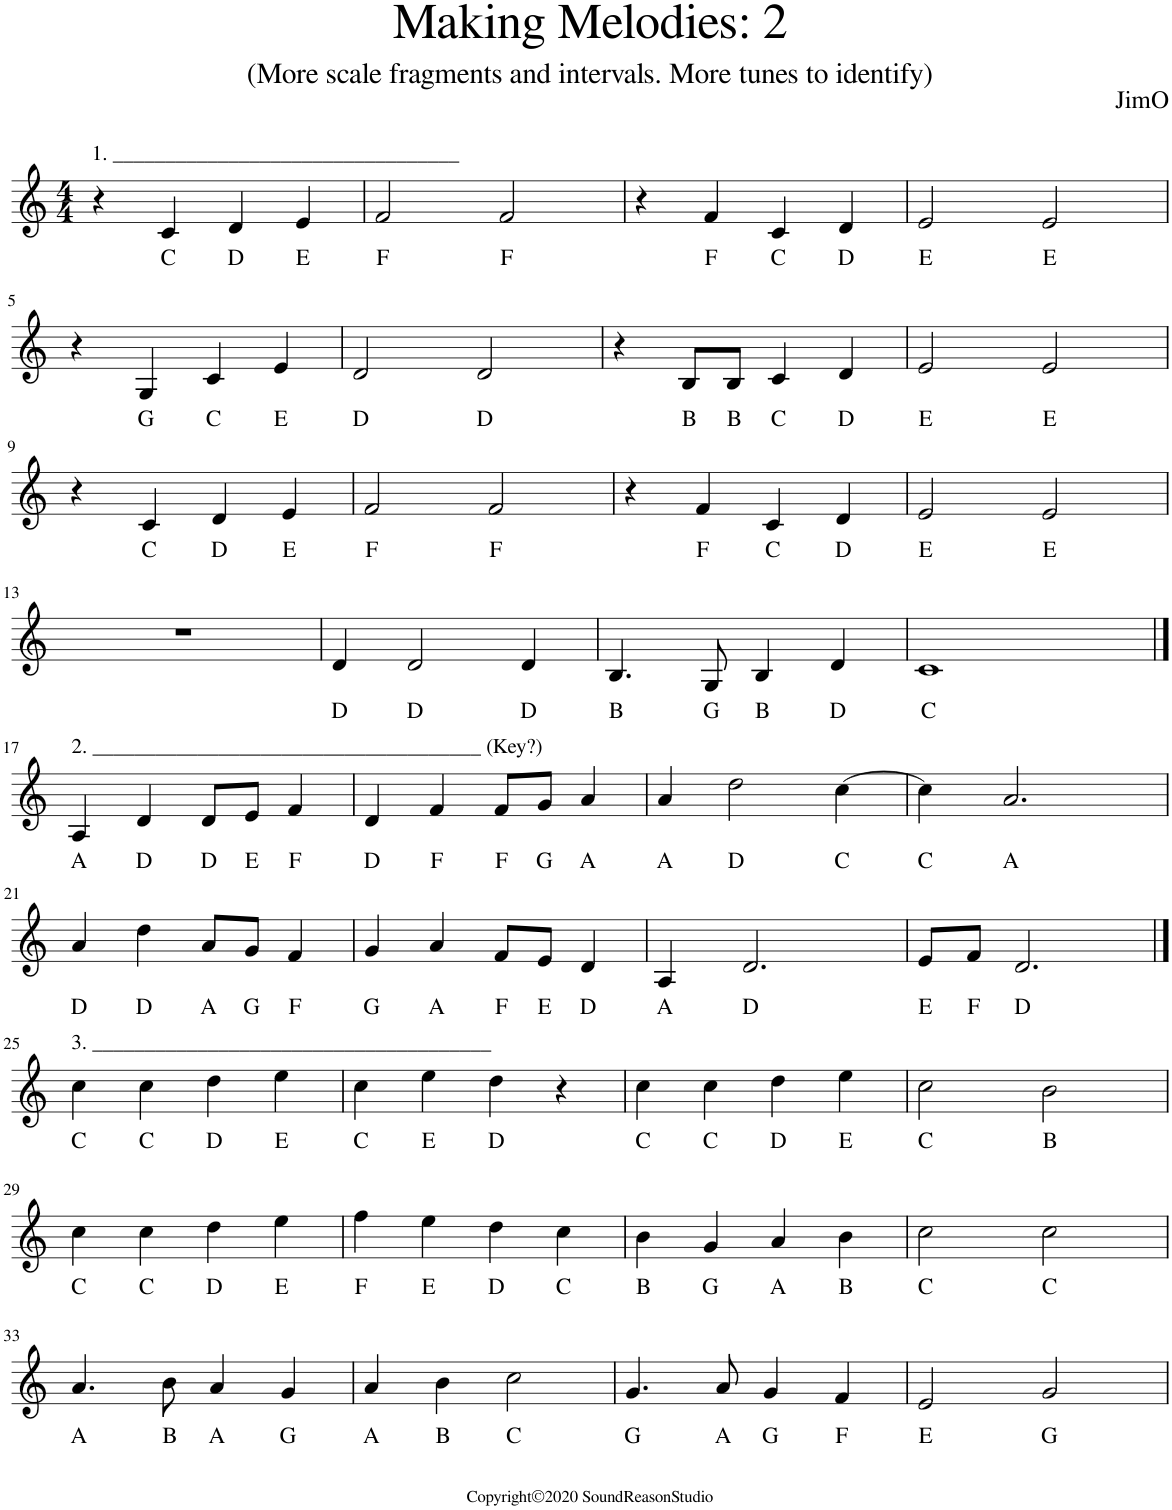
**kern	**text
*part1	*part1
*staff1	*staff1
*I"Piano	*
*I'Pno.	*
*clefG2	*
*k[]	*
*M4/4	*
=1	=1
!LO:TX:a:t=1. _________________________________	!
4r	.
!	!LO:LY:b
4c/	C
!	!LO:LY:b
4d/	D
!	!LO:LY:b
4e/	E
=2	=2
!	!LO:LY:b
2f/	F
!	!LO:LY:b
2f/	F
=3	=3
4r	.
!	!LO:LY:b
4f/	F
!	!LO:LY:b
4c/	C
!	!LO:LY:b
4d/	D
=4	=4
!	!LO:LY:b
2e/	E
!	!LO:LY:b
2e/	E
!!LO:LB:g=z
=5	=5
4r	.
!	!LO:LY:b
4G/	G
!	!LO:LY:b
4c/	C
!	!LO:LY:b
4e/	E
=6	=6
!	!LO:LY:b
2d/	D
!	!LO:LY:b
2d/	D
=7	=7
4r	.
!	!LO:LY:b
8B/L	B
!	!LO:LY:b
8B/J	B
!	!LO:LY:b
4c/	C
!	!LO:LY:b
4d/	D
=8	=8
!	!LO:LY:b
2e/	E
!	!LO:LY:b
2e/	E
!!LO:LB:g=z
=9	=9
4r	.
!	!LO:LY:b
4c/	C
!	!LO:LY:b
4d/	D
!	!LO:LY:b
4e/	E
=10	=10
!	!LO:LY:b
2f/	F
!	!LO:LY:b
2f/	F
=11	=11
4r	.
!	!LO:LY:b
4f/	F
!	!LO:LY:b
4c/	C
!	!LO:LY:b
4d/	D
=12	=12
!	!LO:LY:b
2e/	E
!	!LO:LY:b
2e/	E
!!LO:LB:g=z
=13	=13
1r	.
=14	=14
!	!LO:LY:b
4d/	D
!	!LO:LY:b
2d/	D
!	!LO:LY:b
4d/	D
=15	=15
!	!LO:LY:b
4.B/	B
!	!LO:LY:b
8G/	G
!	!LO:LY:b
4B/	B
!	!LO:LY:b
4d/	D
=16	=16
!	!LO:LY:b
1c	C
!!LO:LB:g=z
==17	==17
!LO:TX:a:t=2. _____________________________________ (Key?)	!
!	!LO:LY:b
4A/	A
!	!LO:LY:b
4d/	D
!	!LO:LY:b
8d/L	D
!	!LO:LY:b
8e/J	E
!	!LO:LY:b
4f/	F
=18	=18
!	!LO:LY:b
4d/	D
!	!LO:LY:b
4f/	F
!	!LO:LY:b
8f/L	F
!	!LO:LY:b
8g/J	G
!	!LO:LY:b
4a/	A
=19	=19
!	!LO:LY:b
4a/	A
!	!LO:LY:b
2dd\	D
!	!LO:LY:b
[4cc\	C
=20	=20
!	!LO:LY:b
4cc\]	C
!	!LO:LY:b
2.a/	A
!!LO:LB:g=z
=21	=21
!	!LO:LY:b
4a/	D
!	!LO:LY:b
4dd\	D
!	!LO:LY:b
8a/L	A
!	!LO:LY:b
8g/J	G
!	!LO:LY:b
4f/	F
=22	=22
!	!LO:LY:b
4g/	G
!	!LO:LY:b
4a/	A
!	!LO:LY:b
8f/L	F
!	!LO:LY:b
8e/J	E
!	!LO:LY:b
4d/	D
=23	=23
!	!LO:LY:b
4A/	A
!	!LO:LY:b
2.d/	D
=24	=24
!	!LO:LY:b
8e/L	E
!	!LO:LY:b
8f/J	F
!	!LO:LY:b
2.d/	D
!!LO:LB:g=z
==25	==25
!LO:TX:a:t=3. ______________________________________	!
!	!LO:LY:b
4cc\	C
!	!LO:LY:b
4cc\	C
!	!LO:LY:b
4dd\	D
!	!LO:LY:b
4ee\	E
=26	=26
!	!LO:LY:b
4cc\	C
!	!LO:LY:b
4ee\	E
!	!LO:LY:b
4dd\	D
4r	.
=27	=27
!	!LO:LY:b
4cc\	C
!	!LO:LY:b
4cc\	C
!	!LO:LY:b
4dd\	D
!	!LO:LY:b
4ee\	E
=28	=28
!	!LO:LY:b
2cc\	C
!	!LO:LY:b
2b\	B
!!LO:LB:g=z
=29	=29
!	!LO:LY:b
4cc\	C
!	!LO:LY:b
4cc\	C
!	!LO:LY:b
4dd\	D
!	!LO:LY:b
4ee\	E
=30	=30
!	!LO:LY:b
4ff\	F
!	!LO:LY:b
4ee\	E
!	!LO:LY:b
4dd\	D
!	!LO:LY:b
4cc\	C
=31	=31
!	!LO:LY:b
4b\	B
!	!LO:LY:b
4g/	G
!	!LO:LY:b
4a/	A
!	!LO:LY:b
4b\	B
=32	=32
!	!LO:LY:b
2cc\	C
!	!LO:LY:b
2cc\	C
!!LO:LB:g=z
=33	=33
!	!LO:LY:b
4.a/	A
!	!LO:LY:b
8b\	B
!	!LO:LY:b
4a/	A
!	!LO:LY:b
4g/	G
=34	=34
!	!LO:LY:b
4a/	A
!	!LO:LY:b
4b\	B
!	!LO:LY:b
2cc\	C
=35	=35
!	!LO:LY:b
4.g/	G
!	!LO:LY:b
8a/	A
!	!LO:LY:b
4g/	G
!	!LO:LY:b
4f/	F
=36	=36
!	!LO:LY:b
2e/	E
!	!LO:LY:b
2g/	G
=	=
*-	*-
